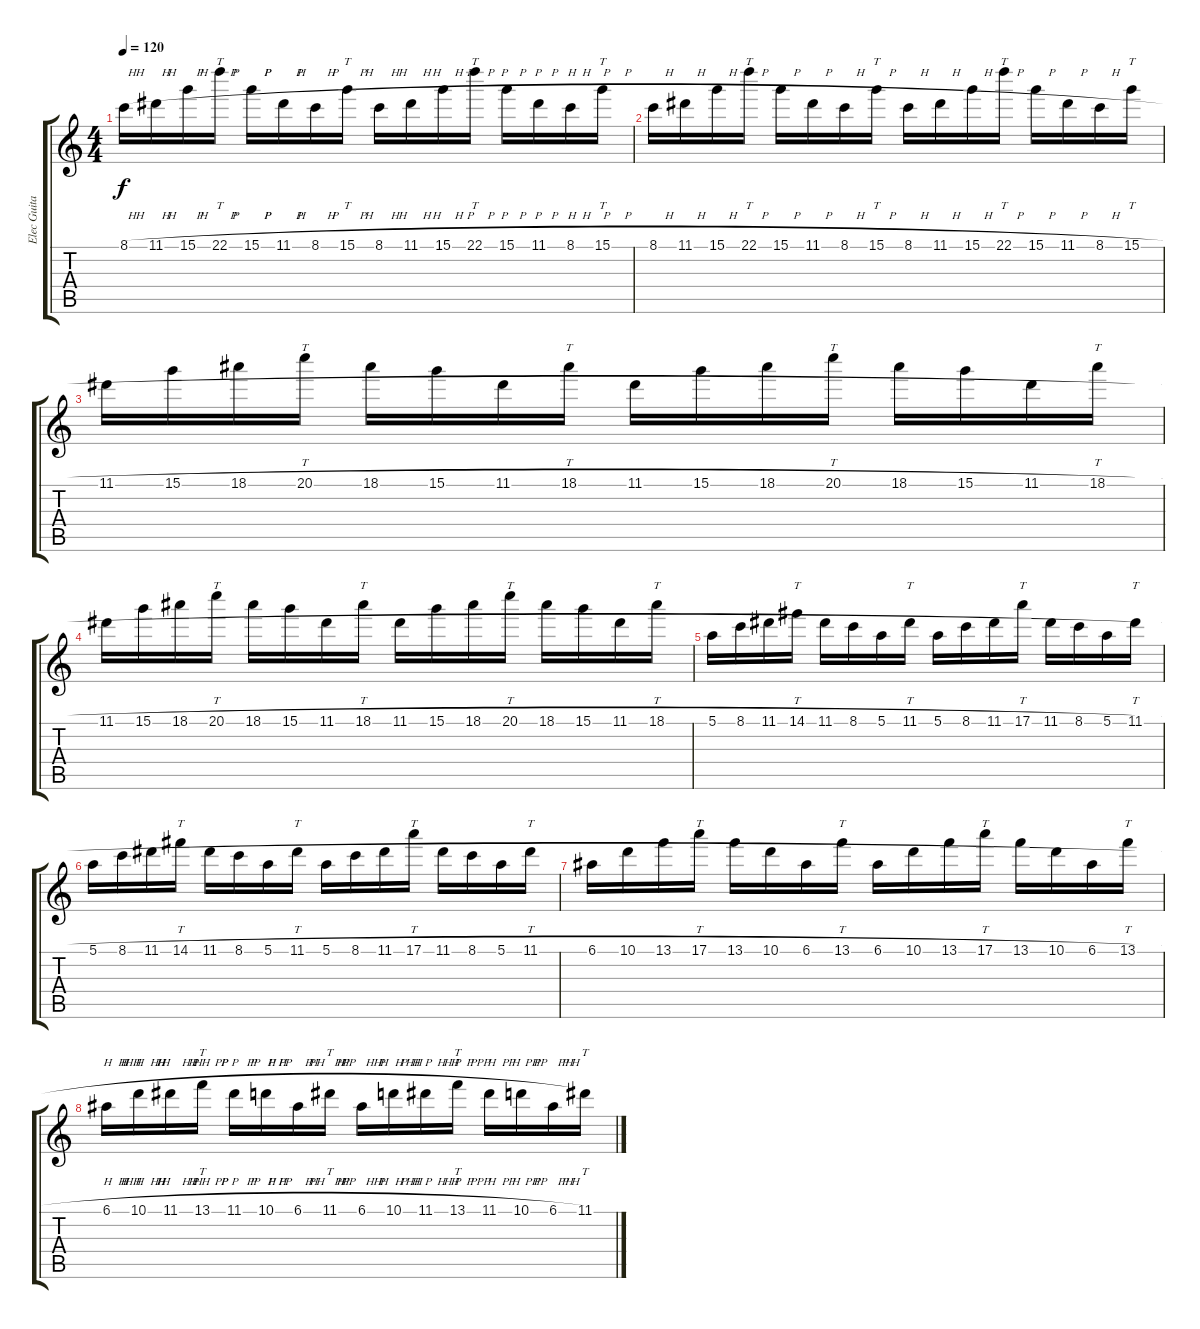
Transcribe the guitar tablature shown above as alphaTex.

\track ("Elec Guitar" "Elec Guita") {instrument electricguitarjazz}
\staff {score tabs}
\tuning (E4 B3 G3 D3 A2 E2) {hide}
\ts (4 4)
\tempo 120
\clef g2
\ks c
8.1{h}.16{dy f} 11.1{h}.16 15.1{h}.16 22.1{h}.16{tt} 15.1{h}.16 11.1{h}.16 8.1{h}.16 15.1{h}.16{tt} 8.1{h}.16 11.1{h}.16 15.1{h}.16 22.1{h}.16{tt} 15.1{h}.16 11.1{h}.16 8.1{h}.16 15.1{h}.16{tt} |
8.1{h}.16 11.1{h}.16 15.1{h}.16 22.1{h}.16{tt} 15.1{h}.16 11.1{h}.16 8.1{h}.16 15.1{h}.16{tt} 8.1{h}.16 11.1{h}.16 15.1{h}.16 22.1{h}.16{tt} 15.1{h}.16 11.1{h}.16 8.1{h}.16 15.1{h}.16{tt} |
11.1{h}.16 15.1{h}.16 18.1{h}.16 20.1{h}.16{tt} 18.1{h}.16 15.1{h}.16 11.1{h}.16 18.1{h}.16{tt} 11.1{h}.16 15.1{h}.16 18.1{h}.16 20.1{h}.16{tt} 18.1{h}.16 15.1{h}.16 11.1{h}.16 18.1{h}.16{tt} |
11.1{h}.16 15.1{h}.16 18.1{h}.16 20.1{h}.16{tt} 18.1{h}.16 15.1{h}.16 11.1{h}.16 18.1{h}.16{tt} 11.1{h}.16 15.1{h}.16 18.1{h}.16 20.1{h}.16{tt} 18.1{h}.16 15.1{h}.16 11.1{h}.16 18.1{h}.16{tt} |
5.1{h}.16 8.1{h}.16 11.1{h}.16 14.1{h}.16{tt} 11.1{h}.16 8.1{h}.16 5.1{h}.16 11.1{h}.16{tt} 5.1{h}.16 8.1{h}.16 11.1{h}.16 17.1{h}.16{tt} 11.1{h}.16 8.1{h}.16 5.1{h}.16 11.1{h}.16{tt} |
5.1{h}.16 8.1{h}.16 11.1{h}.16 14.1{h}.16{tt} 11.1{h}.16 8.1{h}.16 5.1{h}.16 11.1{h}.16{tt} 5.1{h}.16 8.1{h}.16 11.1{h}.16 17.1{h}.16{tt} 11.1{h}.16 8.1{h}.16 5.1{h}.16 11.1{h}.16{tt} |
6.1{h}.16 10.1{h}.16 13.1{h}.16 17.1{h}.16{tt} 13.1{h}.16 10.1{h}.16 6.1{h}.16 13.1{h}.16{tt} 6.1{h}.16 10.1{h}.16 13.1{h}.16 17.1{h}.16{tt} 13.1{h}.16 10.1{h}.16 6.1{h}.16 13.1{h}.16{tt} |
6.1{h}.16 10.1{h}.16 11.1{h}.16 13.1{h}.16{tt} 11.1{h}.16 10.1{h}.16 6.1{h}.16 11.1{h}.16{tt} 6.1{h}.16 10.1{h}.16 11.1{h}.16 13.1{h}.16{tt} 11.1{h}.16 10.1{h}.16 6.1{h}.16 11.1{h}.16{tt}
